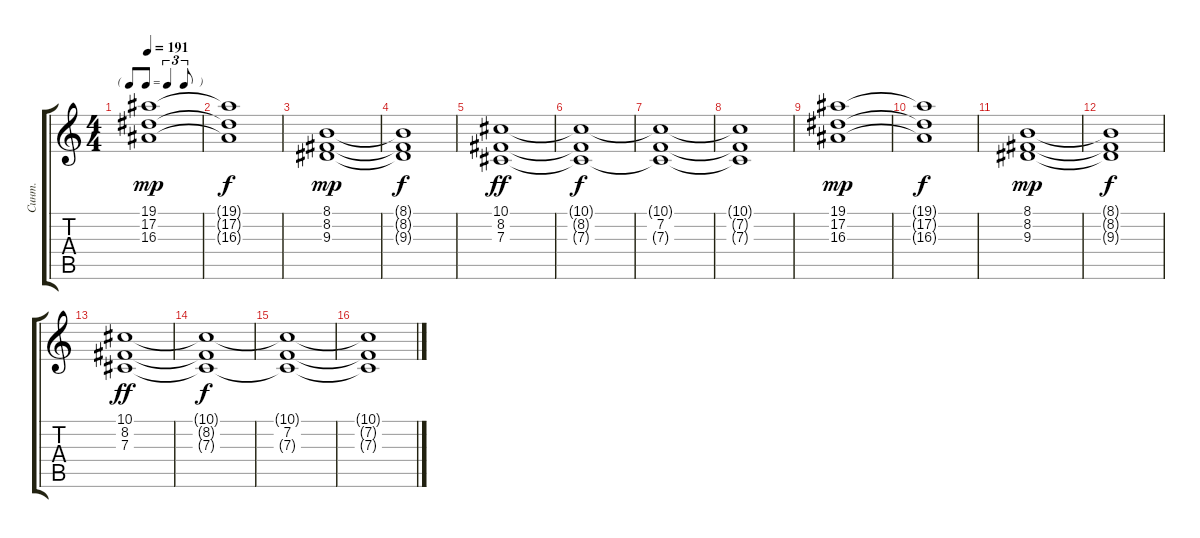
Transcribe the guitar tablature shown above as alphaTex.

\track ("Синт." "Синт.") {instrument stringensemble2}
\staff {score tabs}
\tuning (Eb4 Bb3 Gb3 Db3 Ab2 Eb2) {hide}
\ts (4 4)
\tf triplet8th
\tempo 191
\clef g2
\ks c
(19.1 17.2 16.3).1{dy mp volume 7 instrument stringensemble2} |
(19.1{t} 17.2{t} 16.3{t}).1{dy f} |
(8.1 8.2 9.3).1{dy mp} |
(8.1{t} 8.2{t} 9.3{t}).1{dy f} |
(10.1 8.2 7.3).1{dy ff} |
(10.1{t} 8.2{t} 7.3{t}).1{dy f} |
(10.1{t} 7.2 7.3{t}).1 |
(10.1{t} 7.2{t} 7.3{t}).1 |
(19.1 17.2 16.3).1{dy mp} |
(19.1{t} 17.2{t} 16.3{t}).1{dy f} |
(8.1 8.2 9.3).1{dy mp} |
(8.1{t} 8.2{t} 9.3{t}).1{dy f} |
(10.1 8.2 7.3).1{dy ff} |
(10.1{t} 8.2{t} 7.3{t}).1{dy f} |
(10.1{t} 7.2 7.3{t}).1 |
(10.1{t} 7.2{t} 7.3{t}).1
